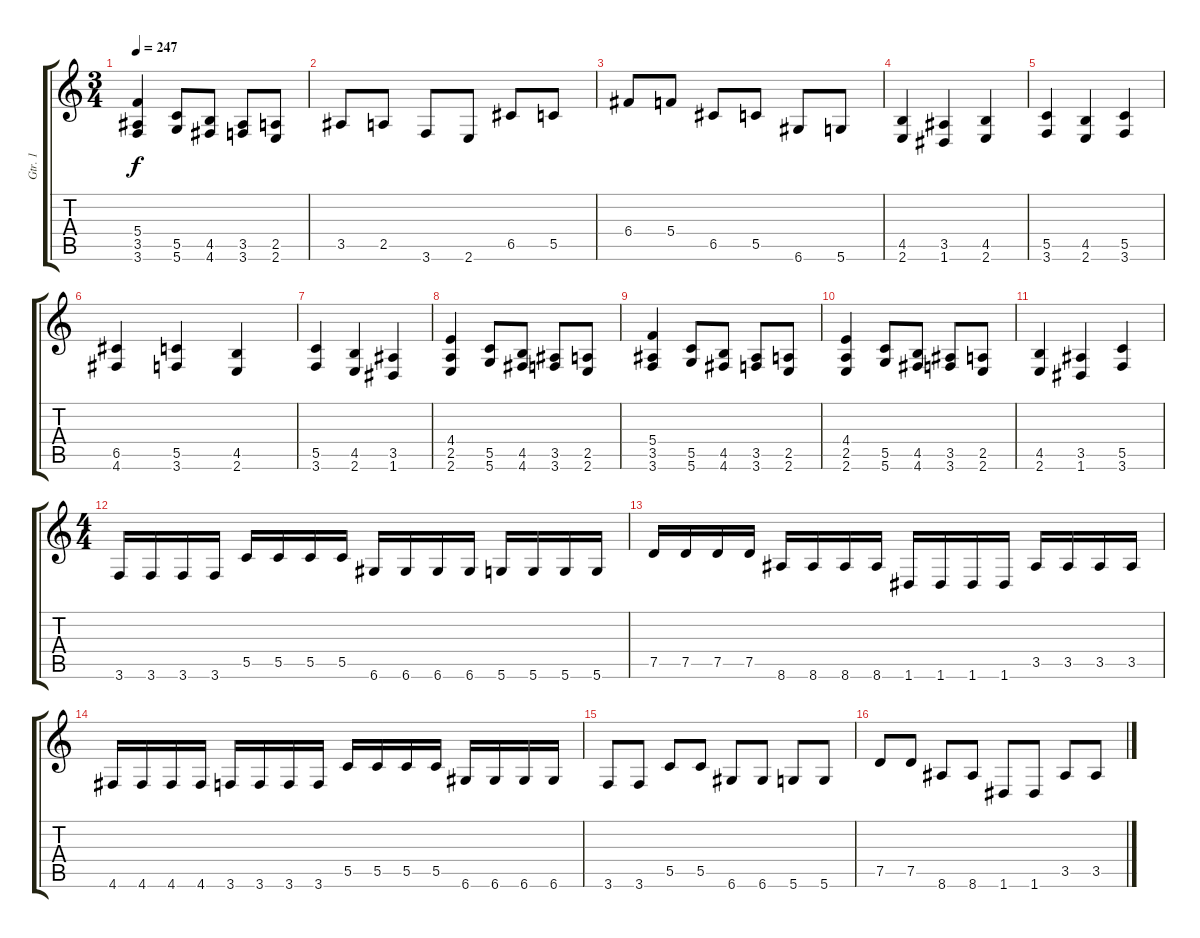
\track ("Gtr. 1" "Gtr. 1") {instrument distortionguitar}
\staff {score tabs}
\tuning (D4 A3 F3 C3 G2 D2) {hide}
\ts (3 4)
\tempo 247
\clef g2
\ks c
(5.4 3.5 3.6).4{dy f} (5.5 5.6).8 (4.5 4.6).8 (3.5 3.6).8 (2.5 2.6).8 |
3.5.8 2.5.8 3.6.8 2.6.8 6.5.8 5.5.8 |
6.4.8 5.4.8 6.5.8 5.5.8 6.6.8 5.6.8 |
(4.5 2.6).4 (3.5 1.6).4 (4.5 2.6).4 |
(5.5 3.6).4 (4.5 2.6).4 (5.5 3.6).4 |
(6.5 4.6).4 (5.5 3.6).4 (4.5 2.6).4 |
(5.5 3.6).4 (4.5 2.6).4 (3.5 1.6).4 |
(4.4 2.5 2.6).4 (5.5 5.6).8 (4.5 4.6).8 (3.5 3.6).8 (2.5 2.6).8 |
(5.4 3.5 3.6).4 (5.5 5.6).8 (4.5 4.6).8 (3.5 3.6).8 (2.5 2.6).8 |
(4.4 2.5 2.6).4 (5.5 5.6).8 (4.5 4.6).8 (3.5 3.6).8 (2.5 2.6).8 |
(4.5 2.6).4 (3.5 1.6).4 (5.5 3.6).4 |
\ts (4 4)
3.6.16 3.6.16 3.6.16 3.6.16 5.5.16 5.5.16 5.5.16 5.5.16 6.6.16 6.6.16 6.6.16 6.6.16 5.6.16 5.6.16 5.6.16 5.6.16 |
7.5.16 7.5.16 7.5.16 7.5.16 8.6.16 8.6.16 8.6.16 8.6.16 1.6.16 1.6.16 1.6.16 1.6.16 3.5.16 3.5.16 3.5.16 3.5.16 |
4.6.16 4.6.16 4.6.16 4.6.16 3.6.16 3.6.16 3.6.16 3.6.16 5.5.16 5.5.16 5.5.16 5.5.16 6.6.16 6.6.16 6.6.16 6.6.16 |
3.6.8 3.6.8 5.5.8 5.5.8 6.6.8 6.6.8 5.6.8 5.6.8 |
7.5.8 7.5.8 8.6.8 8.6.8 1.6.8 1.6.8 3.5.8 3.5.8
